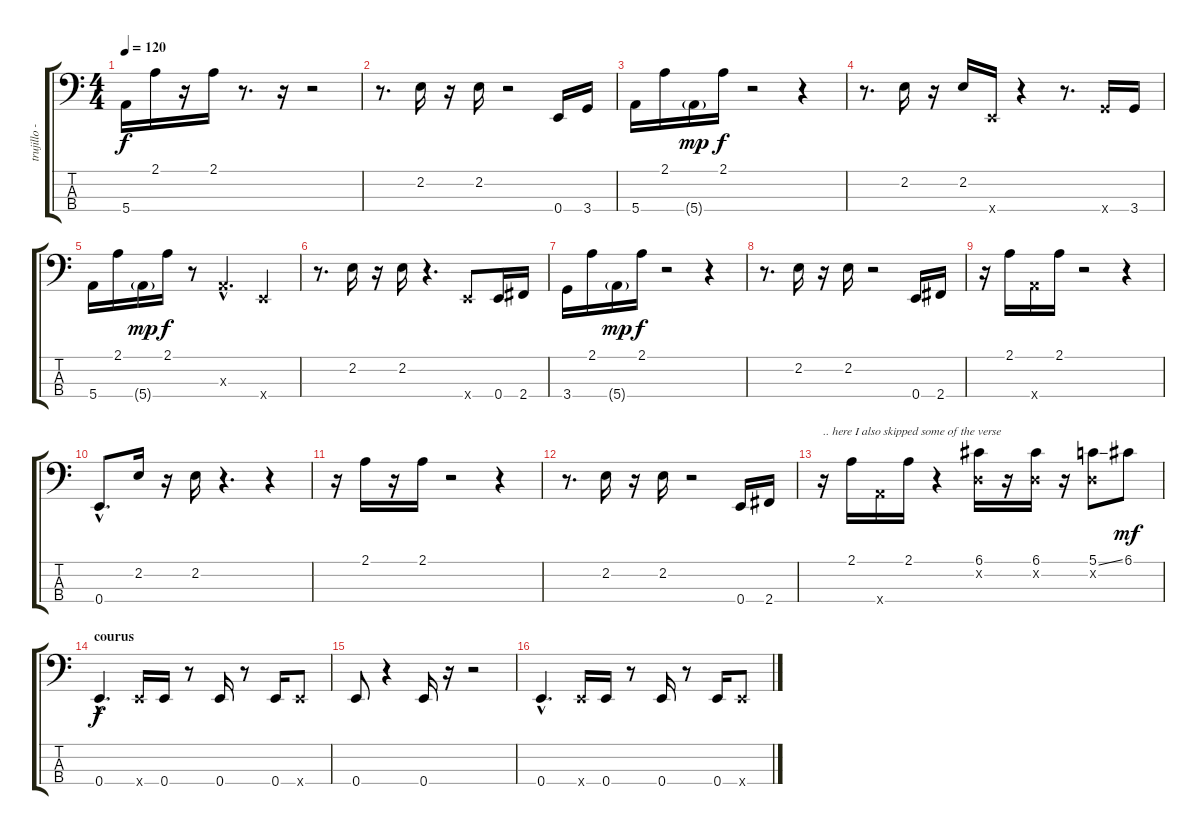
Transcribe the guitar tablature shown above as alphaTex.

\track ("trujillo - slap and pluck" "trujillo -") {instrument slapbass1}
\staff {score tabs}
\tuning (G2 D2 A1 E1) {hide}
\ts (4 4)
\tempo 120
\clef f4
\ks c
5.4.16{dy f} 2.1.16 r.16 2.1.16 r.8{d} r.16 r.2 |
r.8{d} 2.2.16 r.16 2.2.16 r.2 0.4.16 3.4.16 |
5.4.16 2.1.16 5.4{g}.16{dy mp} 2.1.16{dy f} r.2 r.4 |
r.8{d} 2.2.16 r.16 2.2.16 0.4{x}.16 r.4 r.8{d} 3.4{x}.16 3.4.16 |
5.4.16 2.1.16 5.4{g}.16{dy mp} 2.1.16{dy f} r.8 0.3{hac x}.4{d} 0.4{x}.4 |
r.8{d} 2.2.16 r.16 2.2.16 r.4{d} 0.4{x}.8 0.4.16 2.4.16 |
3.4.16 2.1.16 5.4{g}.16{dy mp} 2.1.16{dy f} r.2 r.4 |
r.8{d} 2.2.16 r.16 2.2.16 r.2 0.4.16 2.4.16 |
r.16 2.1.16 5.4{x}.16 2.1.16 r.2 r.4 |
0.4{hac}.8{d} 2.2.16 r.16 2.2.16 r.4{d} r.4 |
r.16 2.1.16 r.16 2.1.16 r.2 r.4 |
r.8{d} 2.2.16 r.16 2.2.16 r.2 0.4.16 2.4.16 |
r.16{txt ".. here I also skipped some of the verse"} 2.1.16 5.4{x}.16 2.1.16 r.4 (6.1 0.2{x}).16 r.16 (6.1 0.2{x}).16 r.16 (5.1{ss} 0.2{x}).8 6.1.8{dy mf} |
\section ("" "courus")
0.4{hac}.4{d dy f} 0.4{x}.16 0.4.16 r.8 0.4.16 r.8 0.4.16 0.4{x}.8 |
0.4.8 r.4 0.4.16 r.16 r.2 |
0.4{hac}.4{d} 0.4{x}.16 0.4.16 r.8 0.4.16 r.8 0.4.16 0.4{x}.8
